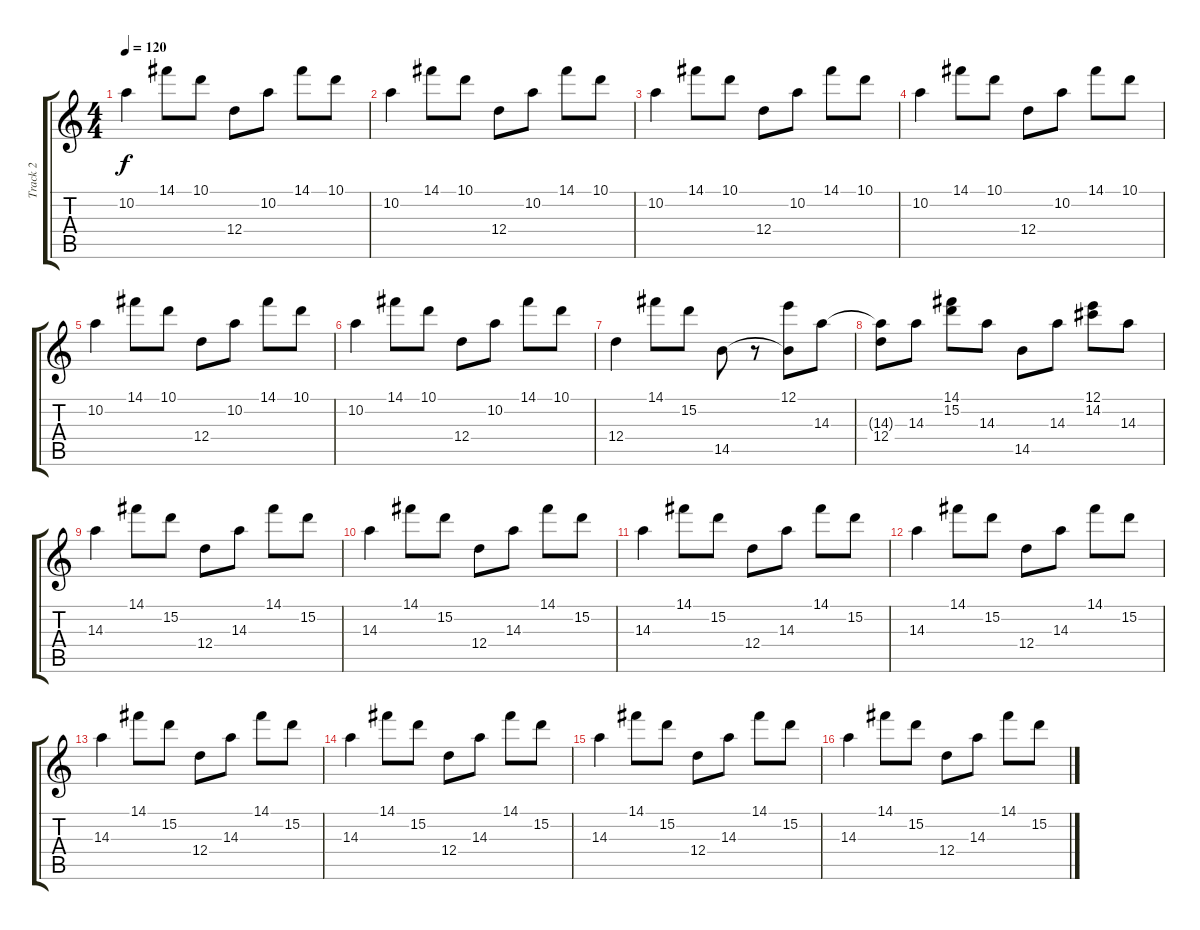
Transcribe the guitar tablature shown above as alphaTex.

\track ("Track 2" "Track 2") {instrument electricguitarjazz}
\staff {score tabs}
\tuning (E4 B3 G3 D3 A2 E2) {hide}
\ts (4 4)
\tempo 120
\clef g2
\ks c
10.2.4{dy f} 14.1.8 10.1.8 12.4.8 10.2.8 14.1.8 10.1.8 |
10.2.4 14.1.8 10.1.8 12.4.8 10.2.8 14.1.8 10.1.8 |
10.2.4 14.1.8 10.1.8 12.4.8 10.2.8 14.1.8 10.1.8 |
10.2.4 14.1.8 10.1.8 12.4.8 10.2.8 14.1.8 10.1.8 |
10.2.4 14.1.8 10.1.8 12.4.8 10.2.8 14.1.8 10.1.8 |
10.2.4 14.1.8 10.1.8 12.4.8 10.2.8 14.1.8 10.1.8 |
12.4.4 14.1.8 15.2.8 14.5.8 r.8 (12.1 14.5{t}).8 14.3.8 |
(14.3{t} 12.4).8 14.3.8 (14.1 15.2).8 14.3.8 14.5.8 14.3.8 (12.1 14.2).8 14.3.8 |
14.3.4 14.1.8 15.2.8 12.4.8 14.3.8 14.1.8 15.2.8 |
14.3.4 14.1.8 15.2.8 12.4.8 14.3.8 14.1.8 15.2.8 |
14.3.4 14.1.8 15.2.8 12.4.8 14.3.8 14.1.8 15.2.8 |
14.3.4 14.1.8 15.2.8 12.4.8 14.3.8 14.1.8 15.2.8 |
14.3.4 14.1.8 15.2.8 12.4.8 14.3.8 14.1.8 15.2.8 |
14.3.4 14.1.8 15.2.8 12.4.8 14.3.8 14.1.8 15.2.8 |
14.3.4 14.1.8 15.2.8 12.4.8 14.3.8 14.1.8 15.2.8 |
14.3.4 14.1.8 15.2.8 12.4.8 14.3.8 14.1.8 15.2.8
